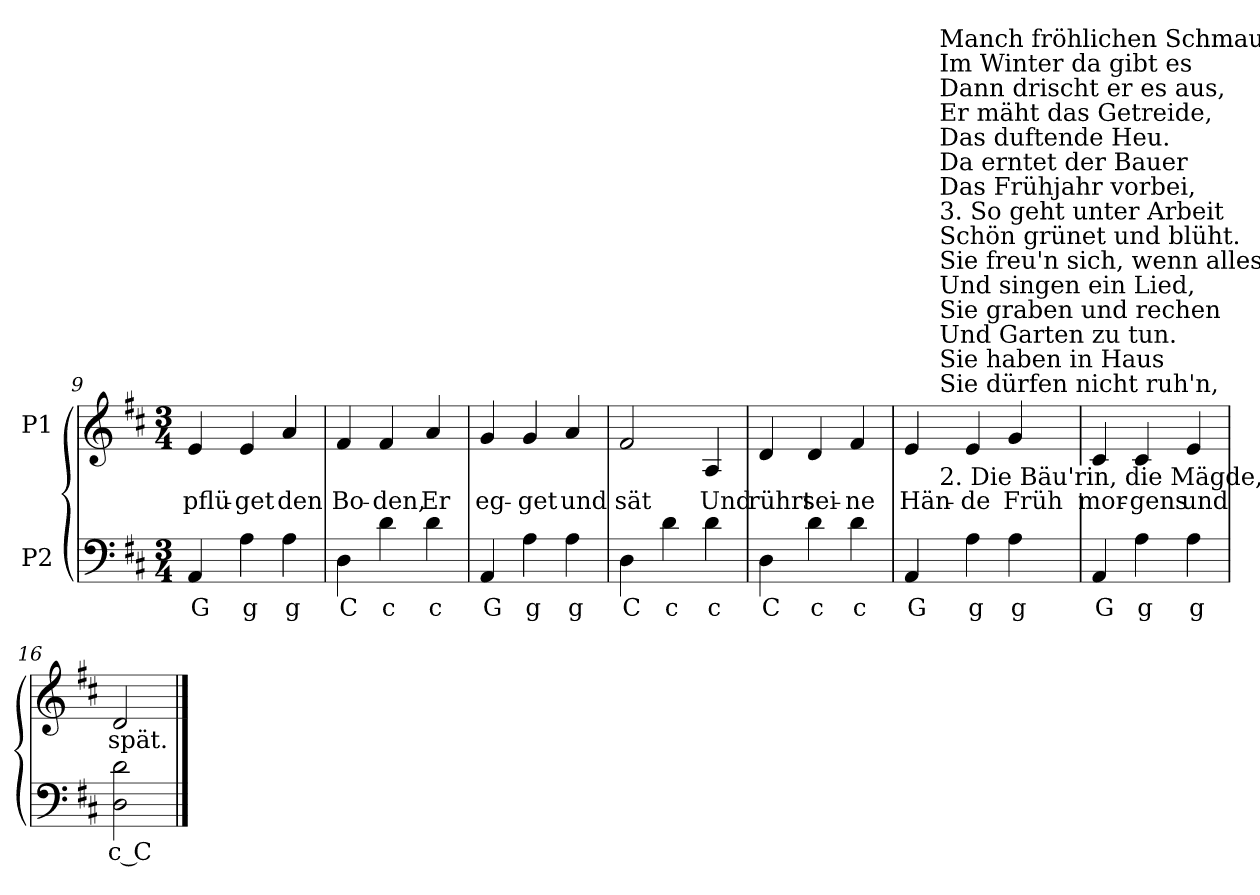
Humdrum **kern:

**kern	**text	**kern	**text
*part2	*part2	*part1	*part1
*staff2	*staff2	*staff1	*staff1
*I"P2	*	*I"P1	*
*clefF4	*	*clefG2	*
*ITrd1c2	*	*ITrd1c2	*
*k[]	*	*k[]	*
*C:	*	*C:	*
*M3/4	*	*M3/4	*
=9	=9	=9	=9
!	!LO:LY:b:color=#000000	!	!
!	!	!	!LO:LY:b:color=#000000
4GGi/	G	4di/	pflü-
!	!LO:LY:b:color=#000000	!	!
!	!	!	!LO:LY:b:color=#000000
4Gi\	g	4di/	-get
!	!LO:LY:b:color=#000000	!	!
!	!	!	!LO:LY:b:color=#000000
4Gi\	g	4gi/	den
=10	=10	=10	=10
!	!LO:LY:b:color=#000000	!	!
!	!	!	!LO:LY:b:color=#000000
4Ci\	C	4ei/	Bo-
!	!LO:LY:b:color=#000000	!	!
!	!	!	!LO:LY:b:color=#000000
4ci\	c	4ei/	-den,
!	!LO:LY:b:color=#000000	!	!
!	!	!	!LO:LY:b:color=#000000
4ci\	c	4gi/	Er
=11	=11	=11	=11
!	!LO:LY:b:color=#000000	!	!
!	!	!	!LO:LY:b:color=#000000
4GGi/	G	4fi/	eg-
!	!LO:LY:b:color=#000000	!	!
!	!	!	!LO:LY:b:color=#000000
4Gi\	g	4fi/	-get
!	!LO:LY:b:color=#000000	!	!
!	!	!	!LO:LY:b:color=#000000
4Gi\	g	4gi/	und
=12	=12	=12	=12
!	!LO:LY:b:color=#000000	!	!
!	!	!	!LO:LY:b:color=#000000
4Ci\	C	2ei/	sät
!	!LO:LY:b:color=#000000	!	!
4ci\	c	.	.
!	!LO:LY:b:color=#000000	!	!
!	!	!	!LO:LY:b:color=#000000
4ci\	c	4Gi/	Und
!!LO:LB:g=z
=13	=13	=13	=13
!	!LO:LY:b:color=#000000	!	!
!	!	!	!LO:LY:b:color=#000000
4Ci\	C	4ci/	rührt
!	!LO:LY:b:color=#000000	!	!
!	!	!	!LO:LY:b:color=#000000
4ci\	c	4ci/	sei-
!	!LO:LY:b:color=#000000	!	!
!	!	!	!LO:LY:b:color=#000000
4ci\	c	4ei/	-ne
=14	=14	=14	=14
!	!LO:LY:b:color=#000000	!	!
!	!	!	!LO:LY:b:color=#000000
*	*	*^	*
4GGi/	G	4di/	8ryy	Hän-
.	.	.	128ryy	.
.	.	.	512ryy	.
!	!	!	!LO:TX:b:t=2. Die Bäu'rin, die Mägde,	!
!	!	!	!LO:TX:t=Sie dürfen nicht ruh'n,	!
!	!	!	!LO:TX:t=Sie haben in Haus	!
!	!	!	!LO:TX:t=Und Garten zu tun.	!
!	!	!	!LO:TX:t=Sie graben und rechen	!
!	!	!	!LO:TX:t=Und singen ein Lied,	!
!	!	!	!LO:TX:t=Sie freu'n sich, wenn alles	!
!	!	!	!LO:TX:t=Schön grünet und blüht.	!
!	!	!	!LO:TX:t=3. So geht unter Arbeit	!
!	!	!	!LO:TX:t=Das Frühjahr vorbei,	!
!	!	!	!LO:TX:t=Da erntet der Bauer	!
!	!	!	!LO:TX:t=Das duftende Heu.	!
!	!	!	!LO:TX:t=Er mäht das Getreide,	!
!	!	!	!LO:TX:t=Dann drischt er es aus,	!
!	!	!	!LO:TX:t=Im Winter da gibt es	!
!	!	!	!LO:TX:t=Manch fröhlichen Schmaus.	!
.	.	.	2ryy	.
!	!LO:LY:b:color=#000000	!	!	!
!	!	!	!	!LO:LY:b:color=#000000
4Gi\	g	4di/	.	-de
!	!LO:LY:b:color=#000000	!	!	!
!	!	!	!	!LO:LY:b:color=#000000
4Gi\	g	4fi/	.	Früh
.	.	.	16ryy	.
.	.	.	32ryy	.
.	.	.	64ryy	.
.	.	.	256.ryy	.
*	*	*v	*v	*
=15	=15	=15	=15
*	*	*^	*
!	!LO:LY:b:color=#000000	!	!	!
*	*	*v	*v	*
*	*	*^	*
!	!	!	!	!LO:LY:b:color=#000000
*	*	*v	*v	*
4GGi/	G	4Bi/	mor-
!	!LO:LY:b:color=#000000	!	!
!	!	!	!LO:LY:b:color=#000000
4Gi\	g	4Bi/	-gens
!	!LO:LY:b:color=#000000	!	!
!	!	!	!LO:LY:b:color=#000000
4Gi\	g	4di/	und
=16	=16	=16	=16
!	!LO:LY:b:color=#000000	!	!
!	!	!	!LO:LY:b:color=#000000
2Ci\ 2ci	c C	2ci/	spät.
==	==	==	==
*-	*-	*-	*-
